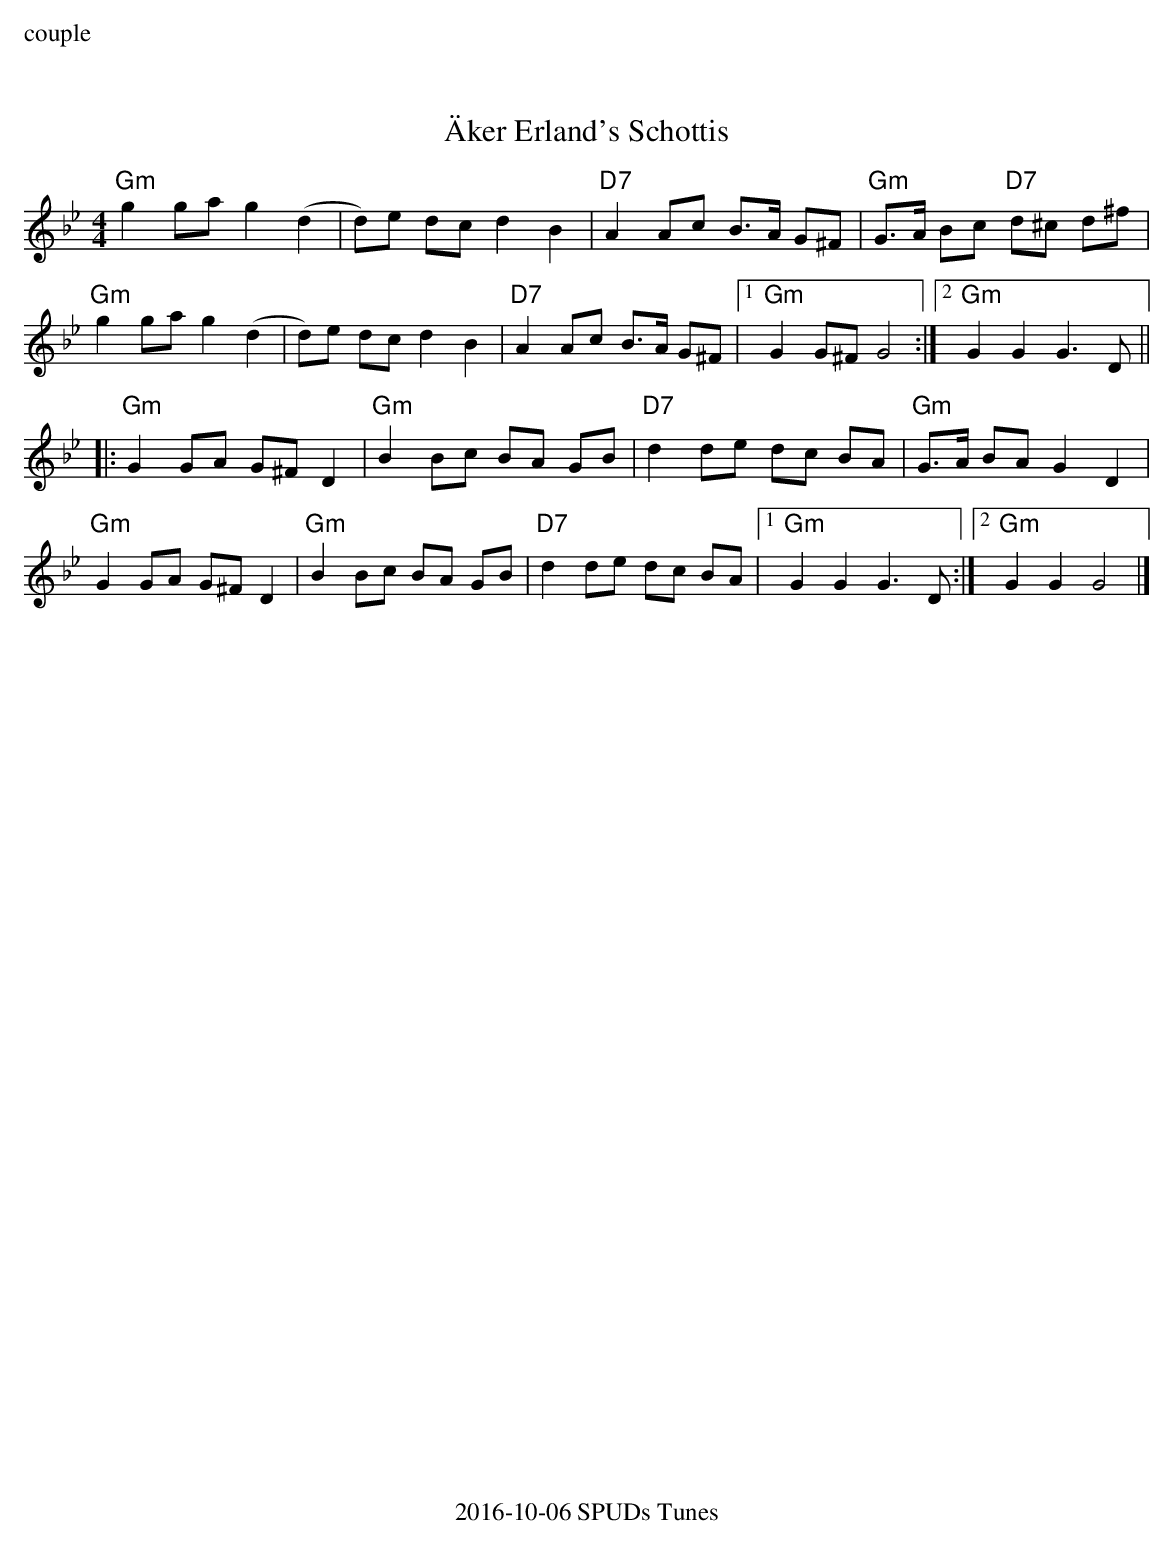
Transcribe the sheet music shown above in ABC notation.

X:1
%%text couple
T:\"Aker Erland's Schottis
M:4/4
K:Gm
"Gm"g2gag2(d2|d)e dc d2 B2|"D7"A2Ac B>A G^F|"Gm"G>A Bc "D7"d^c d^f|
"Gm"g2gag2(d2|d)e dc d2 B2|"D7"A2Ac B>A G^F|1"Gm"G2 G^F G4:|2"Gm"G2G2G3D||
|:"Gm"G2GA G^F D2|"Gm"B2 Bc BA GB|"D7"d2de dc BA|"Gm"G>A BA G2 D2|
"Gm"G2GA G^F D2|"Gm"B2 Bc BA GB|"D7"d2de dc BA|1"Gm"G2G2G3D:|2 "Gm"G2G2 G4|]
